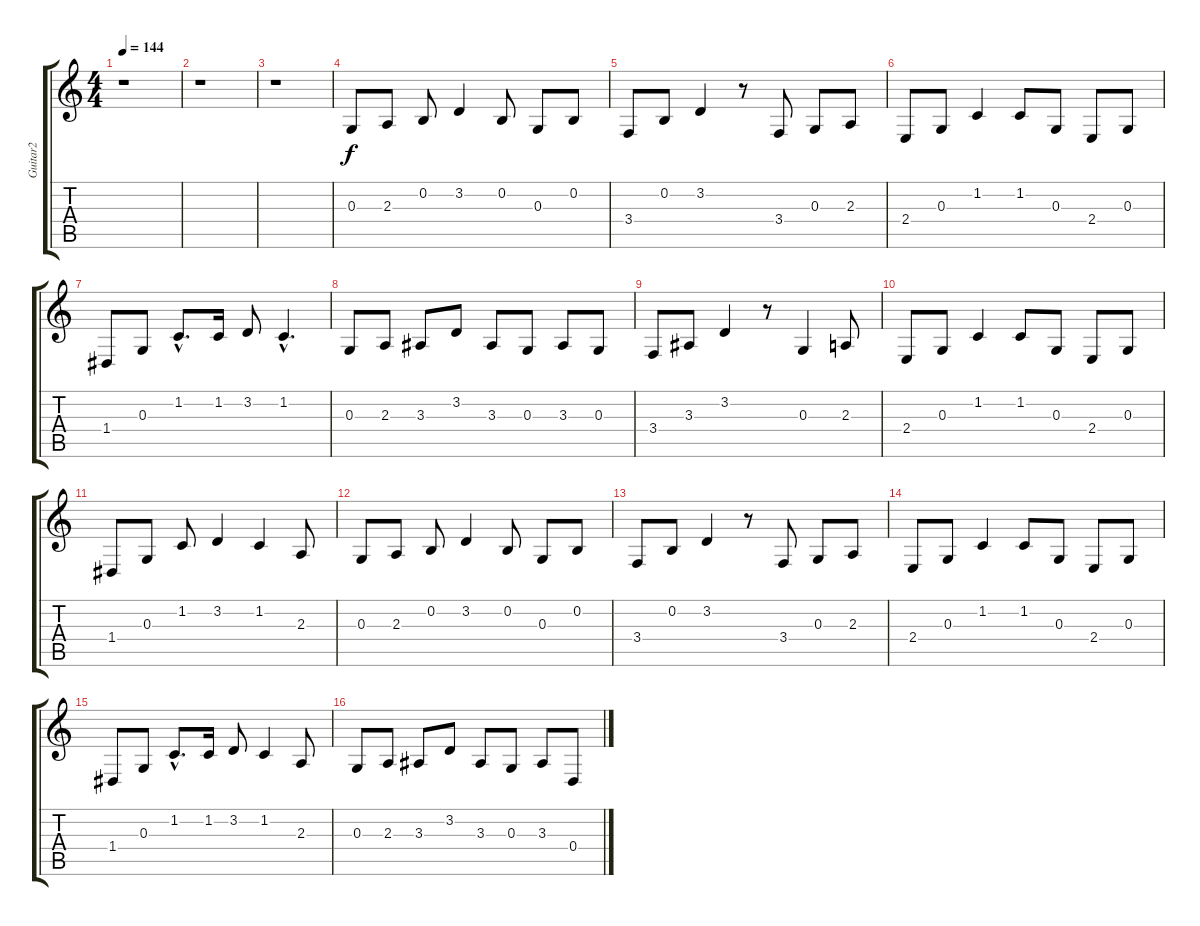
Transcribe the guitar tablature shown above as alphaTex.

\track ("Guitar2             " "Guitar2   ") {instrument brasssection}
\staff {score tabs}
\tuning (E4 B3 G3 D3 A2 E2) {hide}
\ts (4 4)
\tempo 144
\clef g2
\ks c
r.1{dy f} |
r.1 |
r.1 |
0.3.8 2.3.8 0.2.8 3.2.4 0.2.8 0.3.8 0.2.8 |
3.4.8 0.2.8 3.2.4 r.8 3.4.8 0.3.8 2.3.8 |
2.4.8 0.3.8 1.2.4 1.2.8 0.3.8 2.4.8 0.3.8 |
1.4.8 0.3.8 1.2{hac}.8{d} 1.2.16 3.2.8 1.2{hac}.4{d} |
0.3.8 2.3.8 3.3.8 3.2.8 3.3.8 0.3.8 3.3.8 0.3.8 |
3.4.8 3.3.8 3.2.4 r.8 0.3.4 2.3.8 |
2.4.8 0.3.8 1.2.4 1.2.8 0.3.8 2.4.8 0.3.8 |
1.4.8 0.3.8 1.2.8 3.2.4 1.2.4 2.3.8 |
0.3.8 2.3.8 0.2.8 3.2.4 0.2.8 0.3.8 0.2.8 |
3.4.8 0.2.8 3.2.4 r.8 3.4.8 0.3.8 2.3.8 |
2.4.8 0.3.8 1.2.4 1.2.8 0.3.8 2.4.8 0.3.8 |
1.4.8 0.3.8 1.2{hac}.8{d} 1.2.16 3.2.8 1.2.4 2.3.8 |
0.3.8 2.3.8 3.3.8 3.2.8 3.3.8 0.3.8 3.3.8 0.4.8
